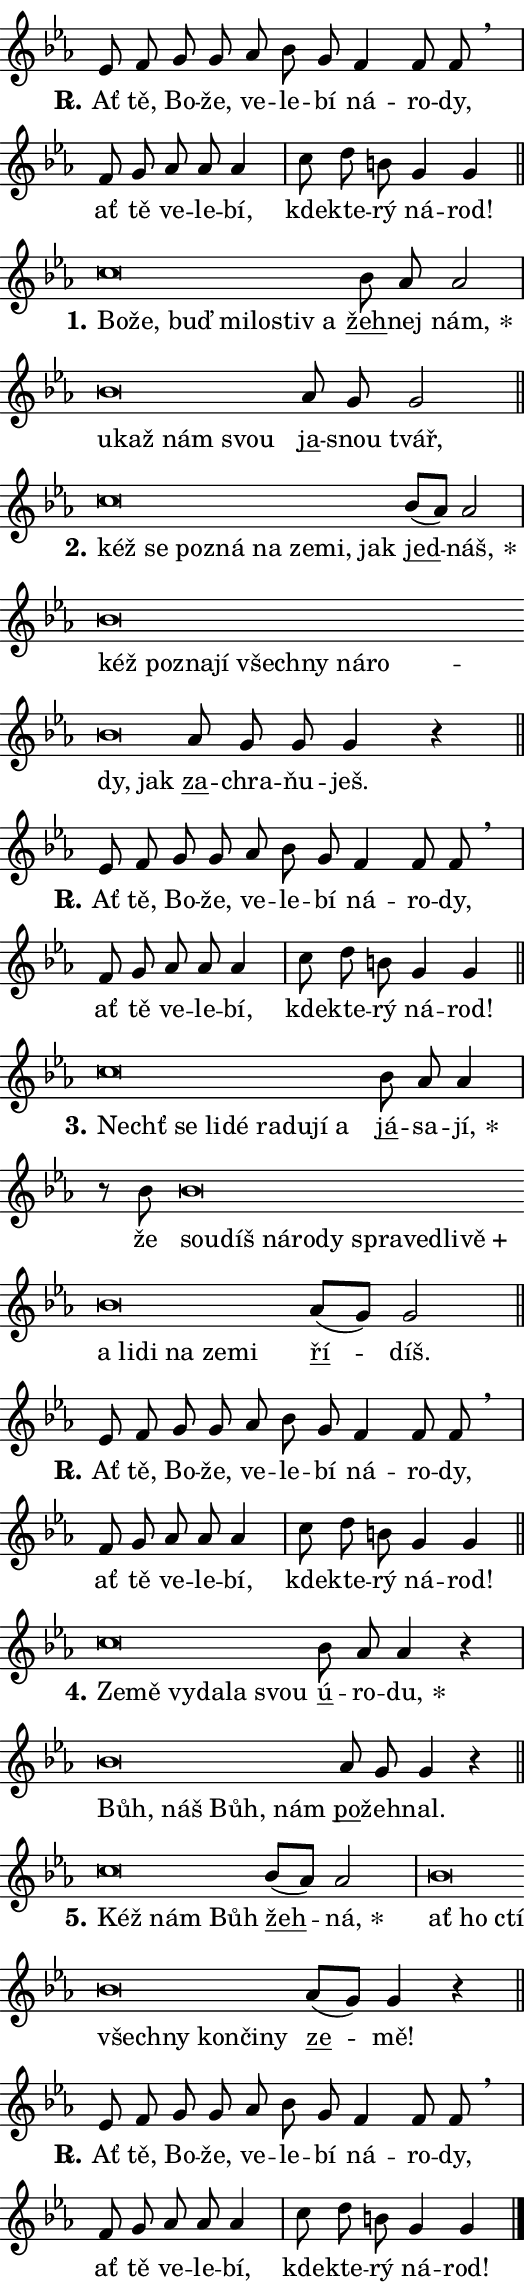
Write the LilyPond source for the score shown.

\version "2.24.0"
\header { tagline = "" }
\paper {
  indent = 0\cm
  top-margin = 0\cm
  right-margin = 0.13\cm % to fit lyric hyphens
  bottom-margin = 0\cm
  left-margin = 0\cm
  paper-width = 9\cm
  page-breaking = #ly:one-page-breaking
  system-system-spacing.basic-distance = #11
  score-system-spacing.basic-distance = #11
  ragged-last = ##f
}


%% Author: Thomas Morley
%% https://lists.gnu.org/archive/html/lilypond-user/2020-05/msg00002.html
#(define (line-position grob)
"Returns position of @var[grob} in current system:
   @code{'start}, if at first time-step
   @code{'end}, if at last time-step
   @code{'middle} otherwise
"
  (let* ((col (ly:item-get-column grob))
         (ln (ly:grob-object col 'left-neighbor))
         (rn (ly:grob-object col 'right-neighbor))
         (col-to-check-left (if (ly:grob? ln) ln col))
         (col-to-check-right (if (ly:grob? rn) rn col))
         (break-dir-left
           (and
             (ly:grob-property col-to-check-left 'non-musical #f)
             (ly:item-break-dir col-to-check-left)))
         (break-dir-right
           (and
             (ly:grob-property col-to-check-right 'non-musical #f)
             (ly:item-break-dir col-to-check-right))))
        (cond ((eqv? 1 break-dir-left) 'start)
              ((eqv? -1 break-dir-right) 'end)
              (else 'middle))))

#(define (tranparent-at-line-position vctor)
  (lambda (grob)
  "Relying on @code{line-position} select the relevant enry from @var{vctor}.
Used to determine transparency,"
    (case (line-position grob)
      ((end) (not (vector-ref vctor 0)))
      ((middle) (not (vector-ref vctor 1)))
      ((start) (not (vector-ref vctor 2))))))

noteHeadBreakVisibility =
#(define-music-function (break-visibility)(vector?)
"Makes @code{NoteHead}s transparent relying on @var{break-visibility}"
#{
  \override NoteHead.transparent =
    #(tranparent-at-line-position break-visibility)
#})

#(define delete-ledgers-for-transparent-note-heads
  (lambda (grob)
    "Reads whether a @code{NoteHead} is transparent.
If so this @code{NoteHead} is removed from @code{'note-heads} from
@var{grob}, which is supposed to be @code{LedgerLineSpanner}.
As a result ledgers are not printed for this @code{NoteHead}"
    (let* ((nhds-array (ly:grob-object grob 'note-heads))
           (nhds-list
             (if (ly:grob-array? nhds-array)
                 (ly:grob-array->list nhds-array)
                 '()))
           ;; Relies on the transparent-property being done before
           ;; Staff.LedgerLineSpanner.after-line-breaking is executed.
           ;; This is fragile ...
           (to-keep
             (remove
               (lambda (nhd)
                 (ly:grob-property nhd 'transparent #f))
               nhds-list)))
      ;; TODO find a better method to iterate over grob-arrays, similiar
      ;; to filter/remove etc for lists
      ;; For now rebuilt from scratch
      (set! (ly:grob-object grob 'note-heads)  '())
      (for-each
        (lambda (nhd)
          (ly:pointer-group-interface::add-grob grob 'note-heads nhd))
        to-keep))))

squashNotes = {
  \override NoteHead.X-extent = #'(-0.2 . 0.2)
  \override NoteHead.Y-extent = #'(-0.75 . 0)
  \override NoteHead.stencil =
    #(lambda (grob)
       (let ((pos (ly:grob-property grob 'staff-position)))
         (begin
           (if (< pos -7) (display "ERROR: Lower brevis then expected\n") (display ""))
           (if (<= pos -6) ly:text-interface::print ly:note-head::print))))
}
unSquashNotes = {
  \revert NoteHead.X-extent
  \revert NoteHead.Y-extent
  \revert NoteHead.stencil
}

hideNotes = \noteHeadBreakVisibility #begin-of-line-visible
unHideNotes = \noteHeadBreakVisibility #all-visible

% work-around for resetting accidentals
% https://lilypond.org/doc/v2.23/Documentation/notation/displaying-rhythms#unmetered-music
cadenzaMeasure = {
  \cadenzaOff
  \partial 1024 s1024
  \cadenzaOn
}

#(define-markup-command (accent layout props text) (markup?)
  "Underline accented syllable"
  (interpret-markup layout props
    #{\markup \override #'(offset . 4.3) \underline { #text }#}))

responsum = \markup \concat {
  "R" \hspace #-1.05 \path #0.1 #'((moveto 0 0.07) (lineto 0.9 0.8)) \hspace #0.05 "."
}

spaceSize = #0.6828661417322834 % exact space size for TeX Gyre Schola

\layout {
  \context {
    \Staff
    \remove "Time_signature_engraver"
    \override LedgerLineSpanner.after-line-breaking = #delete-ledgers-for-transparent-note-heads
  }
  \context {
    \Lyrics {
      \override LyricSpace.minimum-distance = \spaceSize
      \override LyricText.font-name = #"TeX Gyre Schola"
      \override LyricText.font-size = 1
      \override StanzaNumber.font-name = #"TeX Gyre Schola Bold"
      \override StanzaNumber.font-size = 1
    }
  }
  \context {
    \Score 
    \override NoteHead.text =
      #(lambda (grob) 
        (let ((pos (ly:grob-property grob 'staff-position)))
          #{\markup {
            \combine
              \halign #-0.55 \raise #(if (= pos -6) 0 0.5) \override #'(thickness . 2) \draw-line #'(3.2 . 0)
              \musicglyph "noteheads.sM1"
          }#}))
  }
}

% magnetic-lyrics.ily
%
%   written by
%     Jean Abou Samra <jean@abou-samra.fr>
%     Werner Lemberg <wl@gnu.org>
%
%   adapted by
%     Jiri Hon <jiri.hon@gmail.com>
%
% Version 2022-Apr-15

% https://www.mail-archive.com/lilypond-user@gnu.org/msg149350.html

#(define (Left_hyphen_pointer_engraver context)
   "Collect syllable-hyphen-syllable occurrences in lyrics and store
them in properties.  This engraver only looks to the left.  For
example, if the lyrics input is @code{foo -- bar}, it does the
following.

@itemize @bullet
@item
Set the @code{text} property of the @code{LyricHyphen} grob between
@q{foo} and @q{bar} to @code{foo}.

@item
Set the @code{left-hyphen} property of the @code{LyricText} grob with
text @q{foo} to the @code{LyricHyphen} grob between @q{foo} and
@q{bar}.
@end itemize

Use this auxiliary engraver in combination with the
@code{lyric-@/text::@/apply-@/magnetic-@/offset!} hook."
   (let ((hyphen #f)
         (text #f))
     (make-engraver
      (acknowledgers
       ((lyric-syllable-interface engraver grob source-engraver)
        (set! text grob)))
      (end-acknowledgers
       ((lyric-hyphen-interface engraver grob source-engraver)
        ;(when (not (grob::has-interface grob 'lyric-space-interface))
          (set! hyphen grob)));)
      ((stop-translation-timestep engraver)
       (when (and text hyphen)
         (ly:grob-set-object! text 'left-hyphen hyphen))
       (set! text #f)
       (set! hyphen #f)))))

#(define (lyric-text::apply-magnetic-offset! grob)
   "If the space between two syllables is less than the value in
property @code{LyricText@/.details@/.squash-threshold}, move the right
syllable to the left so that it gets concatenated with the left
syllable.

Use this function as a hook for
@code{LyricText@/.after-@/line-@/breaking} if the
@code{Left_@/hyphen_@/pointer_@/engraver} is active."
   (let ((hyphen (ly:grob-object grob 'left-hyphen #f)))
     (when hyphen
       (let ((left-text (ly:spanner-bound hyphen LEFT)))
         (when (grob::has-interface left-text 'lyric-syllable-interface)
           (let* ((common (ly:grob-common-refpoint grob left-text X))
                  (this-x-ext (ly:grob-extent grob common X))
                  (left-x-ext
                   (begin
                     ;; Trigger magnetism for left-text.
                     (ly:grob-property left-text 'after-line-breaking)
                     (ly:grob-extent left-text common X)))
                  ;; `delta` is the gap width between two syllables.
                  (delta (- (interval-start this-x-ext)
                            (interval-end left-x-ext)))
                  (details (ly:grob-property grob 'details))
                  (threshold (assoc-get 'squash-threshold details 0.2)))
             (when (< delta threshold)
               (let* (;; We have to manipulate the input text so that
                      ;; ligatures crossing syllable boundaries are not
                      ;; disabled.  For languages based on the Latin
                      ;; script this is essentially a beautification.
                      ;; However, for non-Western scripts it can be a
                      ;; necessity.
                      (lt (ly:grob-property left-text 'text))
                      (rt (ly:grob-property grob 'text))
                      (is-space (grob::has-interface hyphen 'lyric-space-interface))
                      (space (if is-space " " ""))
                      (extra-delta (if is-space spaceSize 0))
                      ;; Append new syllable.
                      (ltrt-space (if (and (string? lt) (string? rt))
                                (string-append lt space rt)
                                (make-concat-markup (list lt space rt))))
                      ;; Right-align `ltrt` to the right side.
                      (ltrt-space-markup (grob-interpret-markup
                               grob
                               (make-translate-markup
                                (cons (interval-length this-x-ext) 0)
                                (make-right-align-markup ltrt-space)))))
                 (begin
                   ;; Don't print `left-text`.
                   (ly:grob-set-property! left-text 'stencil #f)
                   ;; Set text and stencil (which holds all collected
                   ;; syllables so far) and shift it to the left.
                   (ly:grob-set-property! grob 'text ltrt-space)
                   (ly:grob-set-property! grob 'stencil ltrt-space-markup)
                   (ly:grob-translate-axis! grob (- (- delta extra-delta)) X))))))))))


#(define (lyric-hyphen::displace-bounds-first grob)
   ;; Make very sure this callback isn't triggered too early.
   (let ((left (ly:spanner-bound grob LEFT))
         (right (ly:spanner-bound grob RIGHT)))
     (ly:grob-property left 'after-line-breaking)
     (ly:grob-property right 'after-line-breaking)
     (ly:lyric-hyphen::print grob)))

squashThreshold = #0.4

\layout {
  \context {
    \Lyrics
    \consists #Left_hyphen_pointer_engraver
    \override LyricText.after-line-breaking =
      #lyric-text::apply-magnetic-offset!
    \override LyricHyphen.stencil = #lyric-hyphen::displace-bounds-first
    \override LyricText.details.squash-threshold = \squashThreshold
    \override LyricHyphen.minimum-distance = 0
    \override LyricHyphen.minimum-length = \squashThreshold
  }
}

squashText = \override LyricText.details.squash-threshold = 9999
unSquashText = \override LyricText.details.squash-threshold = \squashThreshold

leftText = \override LyricText.self-alignment-X = #LEFT
unLeftText = \revert LyricText.self-alignment-X

starOffset = #(lambda (grob) 
                (let ((x_offset (ly:self-alignment-interface::aligned-on-x-parent grob)))
                  (if (= x_offset 0) 0 (+ x_offset 1.2))))

star = #(define-music-function (syllable)(string?)
"Append star separator at the end of a syllable"
#{
  \once \override LyricText.X-offset = #starOffset
  \lyricmode { \markup {
    #syllable
    \override #'((font-name . "TeX Gyre Schola Bold")) \hspace #0.2 \lower #0.65 \larger "*"
  } }
#})

starAccent = #(define-music-function (syllable)(string?)
"Append star separator at the end of a syllable and make accent"
#{
  \once \override LyricText.X-offset = #starOffset
  \lyricmode { \markup {
    \accent #syllable
    \override #'((font-name . "TeX Gyre Schola Bold")) \hspace #0.2 \lower #0.65 \larger "*"
  } }
#})

breath = #(define-music-function (syllable)(string?)
"Append breathing indicator at the end of a syllable"
#{
  \lyricmode { \markup { #syllable "+" } }
#})

optionalBreath = #(define-music-function (syllable)(string?)
"Append optional breathing indicator at the end of a syllable"
#{
  \lyricmode { \markup { #syllable "(+)" } }
#})


\score {
    <<
        \new Voice = "melody" { \cadenzaOn \key es \major \relative { es'8 f g g as bes g \bar "" f4 f8 f \breathe \cadenzaMeasure \bar "|" f g as as as4 \cadenzaMeasure \bar "|" c8 d b g4 g \cadenzaMeasure \bar "||" \break } }
        \new Lyrics \lyricsto "melody" { \lyricmode { \set stanza = \responsum
Ať tě, Bo -- že, ve -- le -- bí ná -- ro -- dy, ať tě ve -- le -- bí, kde -- kte -- rý ná -- rod! } }
    >>
    \layout {}
}

\score {
    <<
        \new Voice = "melody" { \cadenzaOn \key es \major \relative { \squashNotes c''\breve*1/16 \hideNotes \breve*1/16 \bar "" \breve*1/16 \bar "" \breve*1/16 \bar "" \breve*1/16 \bar "" \breve*1/16 \breve*1/16 \bar "" \unHideNotes \unSquashNotes \bar "" bes8 as as2 \cadenzaMeasure \bar "|" \squashNotes bes\breve*1/16 \hideNotes \breve*1/16 \bar "" \breve*1/16 \breve*1/16 \bar "" \unHideNotes \unSquashNotes \bar "" as8 g g2 \cadenzaMeasure \bar "||" \break } }
        \new Lyrics \lyricsto "melody" { \lyricmode { \set stanza = "1."
\leftText Bo -- \squashText že, buď mi -- lo -- stiv a \unLeftText \unSquashText \markup \accent žeh -- nej \star nám, \leftText u -- \squashText kaž nám svou \unLeftText \unSquashText \markup \accent ja -- snou tvář, } }
    >>
    \layout {}
}

\score {
    <<
        \new Voice = "melody" { \cadenzaOn \key es \major \relative { \squashNotes c''\breve*1/16 \hideNotes \breve*1/16 \bar "" \breve*1/16 \bar "" \breve*1/16 \bar "" \breve*1/16 \bar "" \breve*1/16 \bar "" \breve*1/16 \breve*1/16 \bar "" \unHideNotes \unSquashNotes \bar "" bes8[( as)] as2 \cadenzaMeasure \bar "|" \squashNotes bes\breve*1/16 \hideNotes \breve*1/16 \bar "" \breve*1/16 \bar "" \breve*1/16 \bar "" \breve*1/16 \bar "" \breve*1/16 \bar "" \breve*1/16 \bar "" \breve*1/16 \bar "" \breve*1/16 \breve*1/16 \bar "" \unHideNotes \unSquashNotes \bar "" as8 g g g4 r \cadenzaMeasure \bar "||" \break } }
        \new Lyrics \lyricsto "melody" { \lyricmode { \set stanza = "2."
\leftText kéž \squashText se po -- zná na ze -- mi, jak \unLeftText \unSquashText \markup \accent jed -- \star náš, \leftText kéž \squashText po -- zna -- jí všech -- ny ná -- ro -- dy, jak \unLeftText \unSquashText \markup \accent za -- chra -- ňu -- ješ. } }
    >>
    \layout {}
}

\score {
    <<
        \new Voice = "melody" { \cadenzaOn \key es \major \relative { es'8 f g g as bes g \bar "" f4 f8 f \breathe \cadenzaMeasure \bar "|" f g as as as4 \cadenzaMeasure \bar "|" c8 d b g4 g \cadenzaMeasure \bar "||" \break } }
        \new Lyrics \lyricsto "melody" { \lyricmode { \set stanza = \responsum
Ať tě, Bo -- že, ve -- le -- bí ná -- ro -- dy, ať tě ve -- le -- bí, kde -- kte -- rý ná -- rod! } }
    >>
    \layout {}
}

\score {
    <<
        \new Voice = "melody" { \cadenzaOn \key es \major \relative { \squashNotes c''\breve*1/16 \hideNotes \breve*1/16 \bar "" \breve*1/16 \bar "" \breve*1/16 \bar "" \breve*1/16 \bar "" \breve*1/16 \bar "" \breve*1/16 \breve*1/16 \bar "" \unHideNotes \unSquashNotes \bar "" bes8 as as4 \cadenzaMeasure \bar "|" r8 bes \squashNotes bes\breve*1/16 \hideNotes \breve*1/16 \bar "" \breve*1/16 \bar "" \breve*1/16 \bar "" \breve*1/16 \bar "" \breve*1/16 \bar "" \breve*1/16 \bar "" \breve*1/16 \bar "" \breve*1/16 \bar "" \breve*1/16 \bar "" \breve*1/16 \bar "" \breve*1/16 \bar "" \breve*1/16 \bar "" \breve*1/16 \breve*1/16 \bar "" \unHideNotes \unSquashNotes \bar "" as8[( g)] g2 \cadenzaMeasure \bar "||" \break } }
        \new Lyrics \lyricsto "melody" { \lyricmode { \set stanza = "3."
\leftText Nechť \squashText se li -- dé ra -- du -- jí a \unLeftText \unSquashText \markup \accent já -- sa -- \star jí, že \leftText sou -- \squashText díš ná -- ro -- dy spra -- ve -- dli -- \breath "vě" a li -- di na ze -- mi \unLeftText \unSquashText \markup \accent ří -- díš. } }
    >>
    \layout {}
}

\score {
    <<
        \new Voice = "melody" { \cadenzaOn \key es \major \relative { es'8 f g g as bes g \bar "" f4 f8 f \breathe \cadenzaMeasure \bar "|" f g as as as4 \cadenzaMeasure \bar "|" c8 d b g4 g \cadenzaMeasure \bar "||" \break } }
        \new Lyrics \lyricsto "melody" { \lyricmode { \set stanza = \responsum
Ať tě, Bo -- že, ve -- le -- bí ná -- ro -- dy, ať tě ve -- le -- bí, kde -- kte -- rý ná -- rod! } }
    >>
    \layout {}
}

\score {
    <<
        \new Voice = "melody" { \cadenzaOn \key es \major \relative { \squashNotes c''\breve*1/16 \hideNotes \breve*1/16 \bar "" \breve*1/16 \bar "" \breve*1/16 \bar "" \breve*1/16 \breve*1/16 \bar "" \unHideNotes \unSquashNotes \bar "" bes8 as as4 r \cadenzaMeasure \bar "|" \squashNotes bes\breve*1/16 \hideNotes \breve*1/16 \bar "" \breve*1/16 \breve*1/16 \bar "" \unHideNotes \unSquashNotes \bar "" as8 g g4 r \cadenzaMeasure \bar "||" \break } }
        \new Lyrics \lyricsto "melody" { \lyricmode { \set stanza = "4."
\leftText Ze -- \squashText mě vy -- da -- la svou \unLeftText \unSquashText \markup \accent ú -- ro -- \star du, \leftText Bůh, \squashText náš Bůh, nám \unLeftText \unSquashText \markup \accent po -- žeh -- nal. } }
    >>
    \layout {}
}

\score {
    <<
        \new Voice = "melody" { \cadenzaOn \key es \major \relative { \squashNotes c''\breve*1/16 \hideNotes \breve*1/16 \breve*1/16 \bar "" \unHideNotes \unSquashNotes \bar "" bes8[( as)] as2 \cadenzaMeasure \bar "|" \squashNotes bes\breve*1/16 \hideNotes \breve*1/16 \bar "" \breve*1/16 \bar "" \breve*1/16 \bar "" \breve*1/16 \bar "" \breve*1/16 \bar "" \breve*1/16 \breve*1/16 \bar "" \unHideNotes \unSquashNotes \bar "" as8[( g)] g4 r \cadenzaMeasure \bar "||" \break } }
        \new Lyrics \lyricsto "melody" { \lyricmode { \set stanza = "5."
\leftText Kéž \squashText nám Bůh \unLeftText \unSquashText \markup \accent žeh -- \star ná, \leftText ať \squashText ho ctí všech -- ny kon -- či -- ny \unLeftText \unSquashText \markup \accent ze -- mě! } }
    >>
    \layout {}
}

\score {
    <<
        \new Voice = "melody" { \cadenzaOn \key es \major \relative { es'8 f g g as bes g \bar "" f4 f8 f \breathe \cadenzaMeasure \bar "|" f g as as as4 \cadenzaMeasure \bar "|" c8 d b g4 g \cadenzaMeasure \bar "||" \break } \bar "|." }
        \new Lyrics \lyricsto "melody" { \lyricmode { \set stanza = \responsum
Ať tě, Bo -- že, ve -- le -- bí ná -- ro -- dy, ať tě ve -- le -- bí, kde -- kte -- rý ná -- rod! } }
    >>
    \layout {}
}
